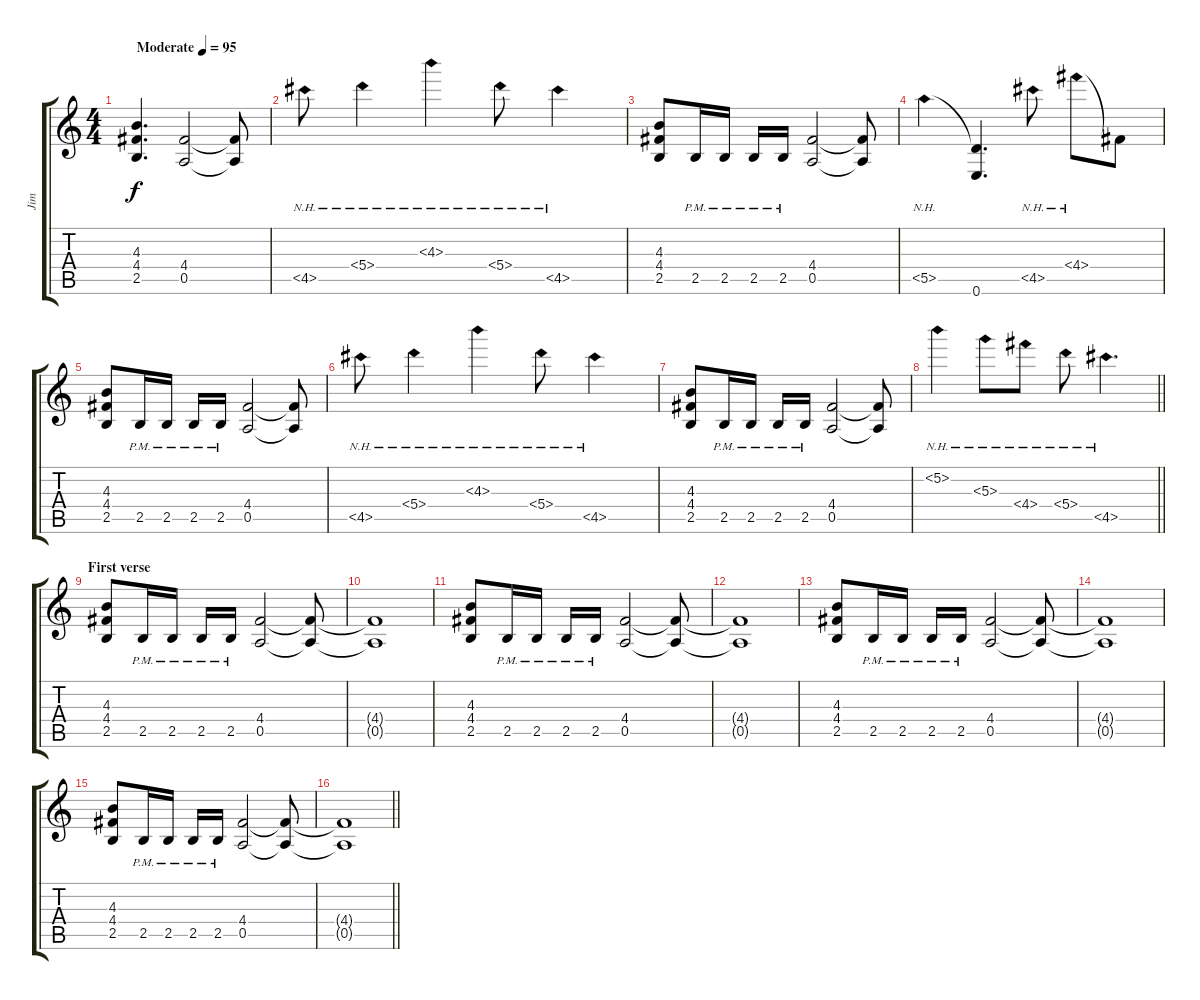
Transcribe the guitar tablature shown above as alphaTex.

\track ("Jim" "Jim") {instrument overdrivenguitar}
\staff {score tabs}
\tuning (E4 B3 G3 D3 A2 E2) {hide}
\ts (4 4)
\tempo (95 "Moderate")
\clef g2
\ks c
(4.3 4.4 2.5).4{d dy f instrument overdrivenguitar} (4.4 0.5).2 (4.4{t} 0.5{t}).8 |
4.5{nh}.8 5.4{nh}.4 4.3{nh}.4 5.4{nh}.8 4.5{nh}.4 |
(4.3 4.4 2.5).8 2.5{pm}.16 2.5{pm}.16 2.5{pm}.16 2.5{pm}.16 (4.4 0.5).2 (4.4{t} 0.5{t}).8 |
5.5{nh}.4 (5.5{t} 0.6).4{d} 4.5{nh}.8 4.4{nh}.8 4.4{t}.8 |
(4.3 4.4 2.5).8 2.5{pm}.16 2.5{pm}.16 2.5{pm}.16 2.5{pm}.16 (4.4 0.5).2 (4.4{t} 0.5{t}).8 |
4.5{nh}.8 5.4{nh}.4 4.3{nh}.4 5.4{nh}.8 4.5{nh}.4 |
(4.3 4.4 2.5).8 2.5{pm}.16 2.5{pm}.16 2.5{pm}.16 2.5{pm}.16 (4.4 0.5).2 (4.4{t} 0.5{t}).8 |
\barLineRight lightlight
5.2{nh}.4 5.3{nh}.8 4.4{nh}.8 5.4{nh}.8 4.5{nh}.4{d} |
\section ("" "First verse")
(4.3 4.4 2.5).8 2.5{pm}.16 2.5{pm}.16 2.5{pm}.16 2.5{pm}.16 (4.4 0.5).2 (4.4{t} 0.5{t}).8 |
(4.4{t} 0.5{t}).1 |
(4.3 4.4 2.5).8 2.5{pm}.16 2.5{pm}.16 2.5{pm}.16 2.5{pm}.16 (4.4 0.5).2 (4.4{t} 0.5{t}).8 |
(4.4{t} 0.5{t}).1 |
(4.3 4.4 2.5).8 2.5{pm}.16 2.5{pm}.16 2.5{pm}.16 2.5{pm}.16 (4.4 0.5).2 (4.4{t} 0.5{t}).8 |
(4.4{t} 0.5{t}).1 |
(4.3 4.4 2.5).8 2.5{pm}.16 2.5{pm}.16 2.5{pm}.16 2.5{pm}.16 (4.4 0.5).2 (4.4{t} 0.5{t}).8 |
\barLineRight lightlight
(4.4{t} 0.5{t}).1
